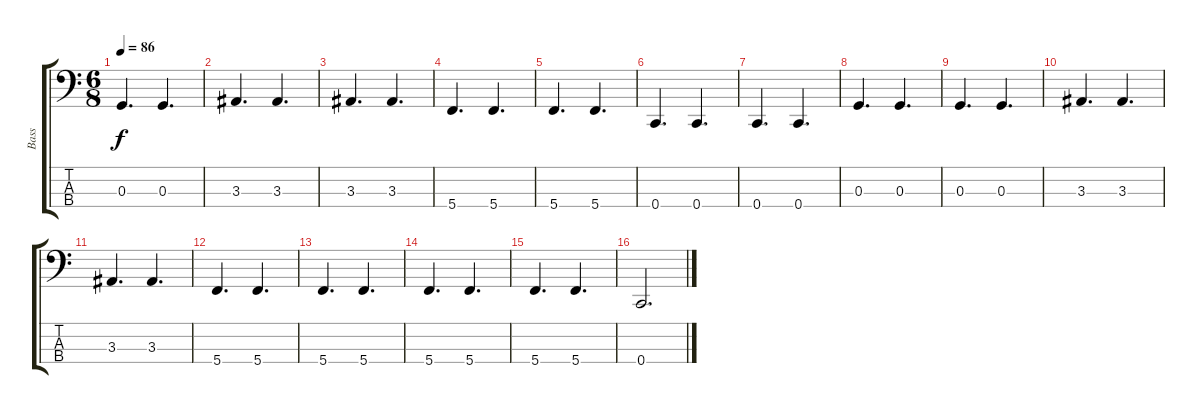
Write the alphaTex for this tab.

\track ("Bass" "Bass") {instrument electricbassfinger}
\staff {score tabs}
\tuning (G2 C2 G1 C1) {hide}
\ts (6 8)
\tempo 86
\clef f4
\ks c
0.3.4{d dy f} 0.3.4{d} |
3.3.4{d} 3.3.4{d} |
3.3.4{d} 3.3.4{d} |
5.4.4{d} 5.4.4{d} |
5.4.4{d} 5.4.4{d} |
0.4.4{d} 0.4.4{d} |
0.4.4{d} 0.4.4{d} |
0.3.4{d} 0.3.4{d} |
0.3.4{d} 0.3.4{d} |
3.3.4{d} 3.3.4{d} |
3.3.4{d} 3.3.4{d} |
5.4.4{d} 5.4.4{d} |
5.4.4{d} 5.4.4{d} |
5.4.4{d} 5.4.4{d} |
5.4.4{d} 5.4.4{d} |
0.4.2{d}
